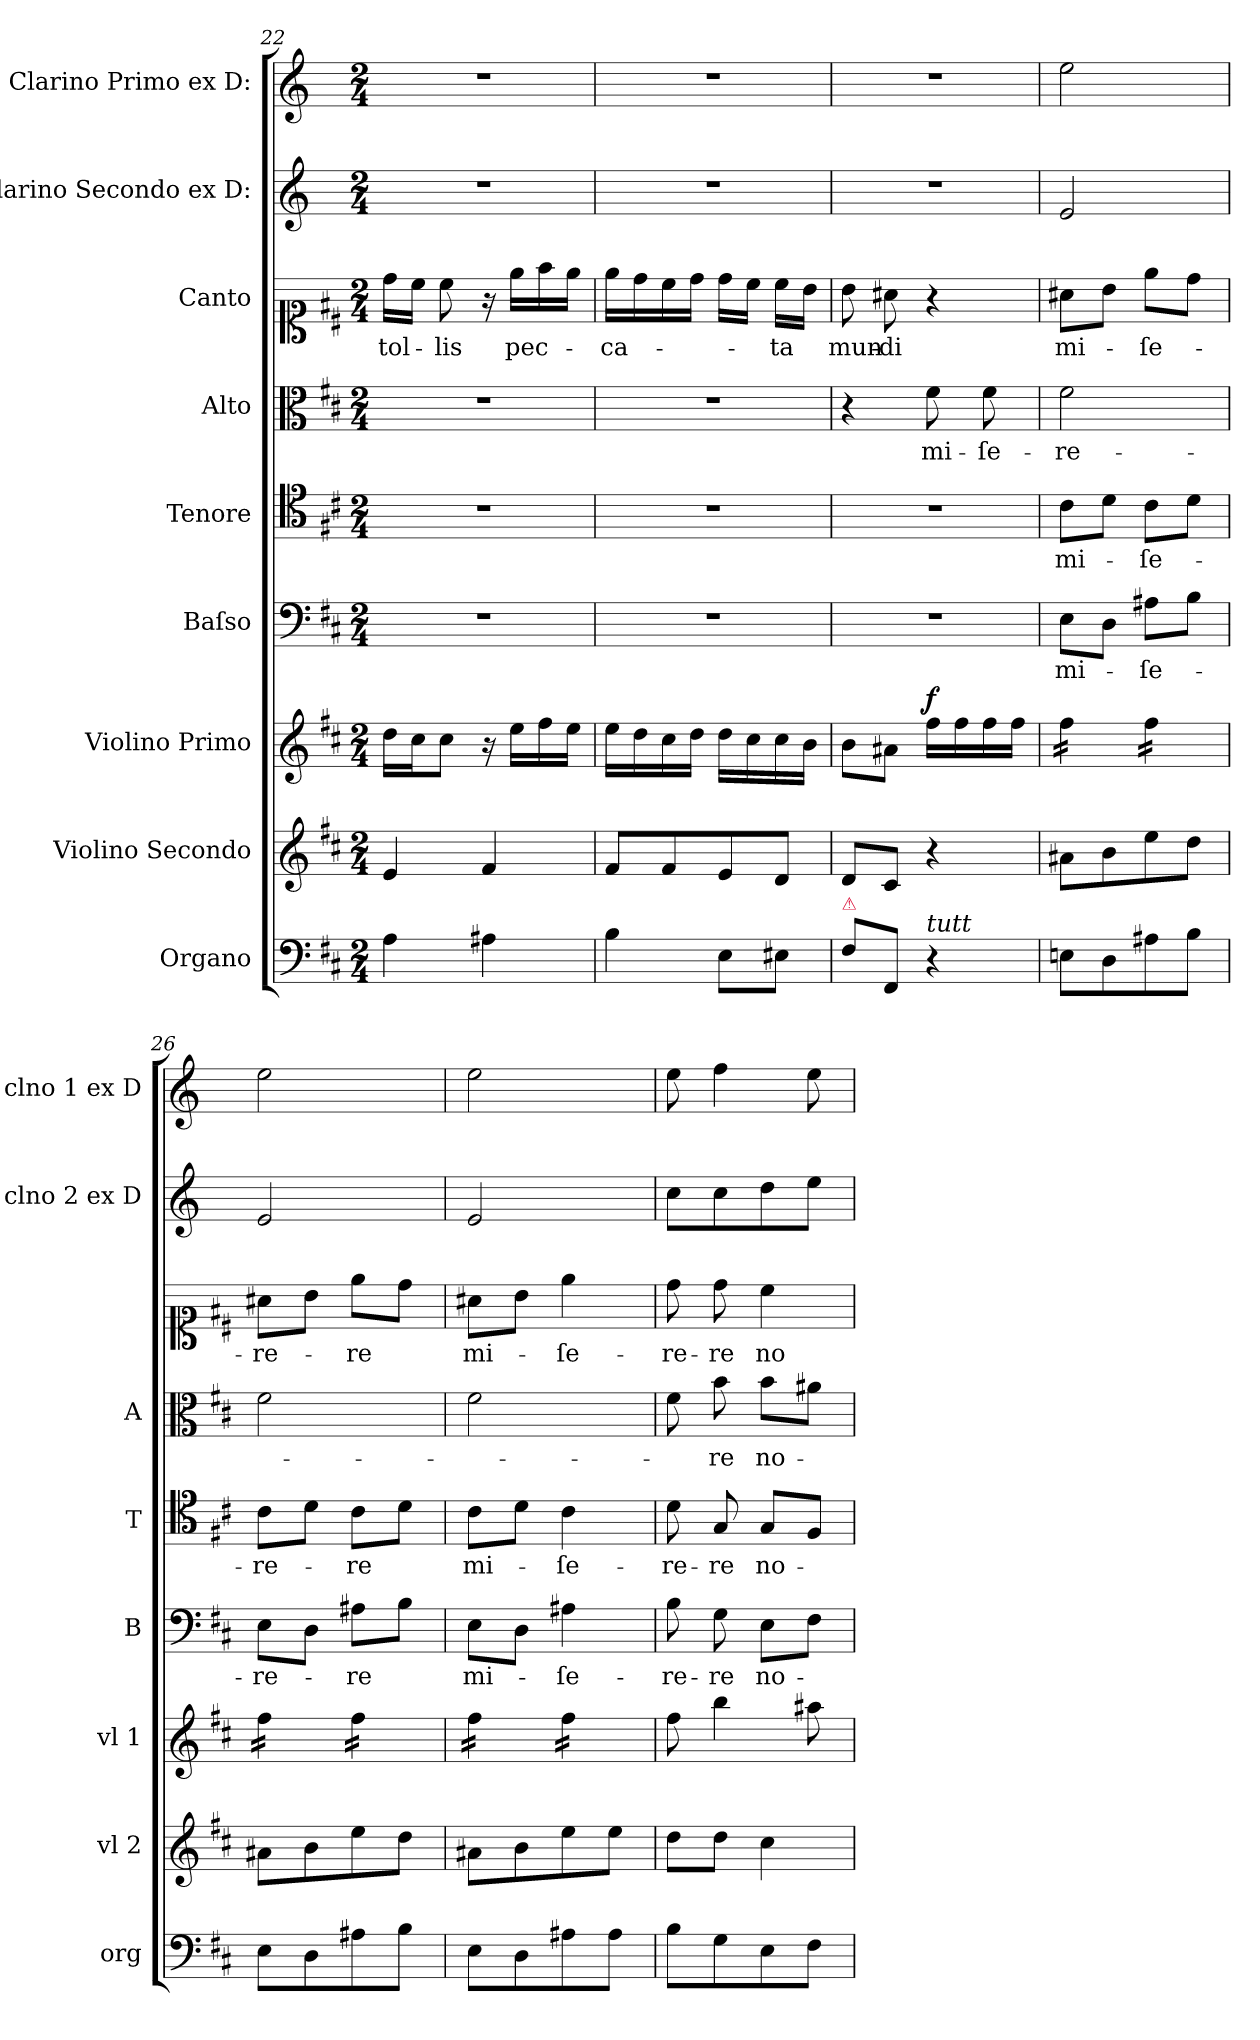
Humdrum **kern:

**kern	**kern	**dynam	**kern	**dynam	**kern	**text	**kern	**text	**kern	**text	**kern	**text	**kern	**kern
*part9	*part8	*part8	*part7	*part7	*part6	*part6	*part5	*part5	*part4	*part4	*part3	*part3	*part2	*part1
*staff9	*staff8	*staff8	*staff7	*staff7	*staff6	*staff6	*staff5	*staff5	*staff4	*staff4	*staff3	*staff3	*staff2	*staff1
*I"Organo	*I"Violino Secondo	*	*I"Violino Primo	*	*I"Baſso	*	*I"Tenore	*	*I"Alto	*	*I"Canto	*	*I"Clarino Secondo ex D:	*I"Clarino Primo ex D:
*I'org	*I'vl 2	*	*I'vl 1	*	*I'B	*	*I'T	*	*I'A	*	*	*	*I'clno 2 ex D	*I'clno 1 ex D
*clefF4	*clefG2	*	*clefG2	*	*clefF4	*	*clefC4	*	*clefC3	*	*clefC1	*	*clefG2	*clefG2
*	*	*	*	*	*	*	*	*	*	*	*	*	*ITrd-1c-2	*ITrd-1c-2
*k[f#c#]	*k[f#c#]	*	*k[f#c#]	*	*k[f#c#]	*	*k[f#c#]	*	*k[f#c#]	*	*k[f#c#]	*	*k[f#c#]	*k[f#c#]
*D:	*D:	*	*D:	*	*D:	*	*D:	*	*D:	*	*D:	*	*D:	*D:
*M2/4	*M2/4	*	*M2/4	*	*M2/4	*	*M2/4	*	*M2/4	*	*M2/4	*	*M2/4	*M2/4
=22	=22	=22	=22	=22	=22	=22	=22	=22	=22	=22	=22	=22	=22	=22
!	!	!	!	!	!	!	!	!	!	!	!	!LO:LY:i	!	!
4A\	4e/	.	16dd\LL	.	2r	.	2r	.	2r	.	16dd\LL	tol-	2r	2r
.	.	.	16cc#\J	.	.	.	.	.	.	.	16cc#\JJ	.	.	.
!	!	!	!	!	!	!	!	!	!	!	!	!LO:LY:i	!	!
.	.	.	8cc#\J	.	.	.	.	.	.	.	8cc#\	-lis	.	.
4A#X\	4f#/	.	16r	.	.	.	.	.	.	.	16r	.	.	.
.	.	.	16ee\LL	.	.	.	.	.	.	.	16ee\LL	pec-	.	.
.	.	.	16ff#\	.	.	.	.	.	.	.	16ff#\	.	.	.
.	.	.	16ee\JJ	.	.	.	.	.	.	.	16ee\JJ	.	.	.
=23	=23	=23	=23	=23	=23	=23	=23	=23	=23	=23	=23	=23	=23	=23
4B\	8f#/L	.	16ee\LL	.	2r	.	2r	.	2r	.	16ee\LL	-ca-	2r	2r
.	.	.	16dd\	.	.	.	.	.	.	.	16dd\	.	.	.
.	8f#/	.	16cc#\	.	.	.	.	.	.	.	16cc#\	.	.	.
.	.	.	16dd\JJ	.	.	.	.	.	.	.	16dd\JJ	.	.	.
8E\L	8e/	.	16dd\LL	.	.	.	.	.	.	.	16dd\LL	.	.	.
.	.	.	16cc#\	.	.	.	.	.	.	.	16cc#\JJ	.	.	.
8E#X\J	8d/J	.	16cc#\	.	.	.	.	.	.	.	16cc#\LL	-ta	.	.
.	.	.	16b\JJ	.	.	.	.	.	.	.	16b\JJ	.	.	.
=24	=24	=24	=24	=24	=24	=24	=24	=24	=24	=24	=24	=24	=24	=24
!LO:TX:a:color=crimson:t=⚠	!	!	!	!	!	!	!	!	!	!	!	!	!	!
8F#\L	8d/L	.	8b\L	.	2r	.	2r	.	4r	.	8b\	mun-	2r	2r
8FF#/J	8c#/J	.	8a#X\J	.	.	.	.	.	.	.	8a#X\	-di	.	.
!LO:TX:a:i:t=tutt	!	!	!	!	!	!	!	!	!	!	!	!	!	!
!	!	!	!	!LO:DY:a	!	!	!	!	!	!	!	!	!	!
4r	4r	.	16ff#\LL	f	.	.	.	.	8f#\	mi-	4r	.	.	.
.	.	.	16ff#\	.	.	.	.	.	.	.	.	.	.	.
.	.	.	16ff#\	.	.	.	.	.	8f#\	-ſe-	.	.	.	.
.	.	.	16ff#\JJ	.	.	.	.	.	.	.	.	.	.	.
=25	=25	=25	=25	=25	=25	=25	=25	=25	=25	=25	=25	=25	=25	=25
!	!	!LO:DY:a	!	!	!	!	!	!	!	!	!	!	!	!
*	*	*	*tremolo	*	*	*	*	*	*	*	*	*	*	*
8En\L	8a#X\L	for&colon;	16ff#\LL	.	8E\L	mi-	8c#\L	mi-	2f#\	-re-	8a#X\L	mi-	2f#/	2ff#\
.	.	.	16ff#\	.	.	.	.	.	.	.	.	.	.	.
8D\	8b\	.	16ff#\	.	8D\J	.	8d\J	.	.	.	8b\J	.	.	.
.	.	.	16ff#\JJ	.	.	.	.	.	.	.	.	.	.	.
8A#X\	8ee\	.	16ff#\LL	.	8A#X\L	-ſe-	8c#\L	-ſe-	.	.	8ee\L	-ſe-	.	.
.	.	.	16ff#\	.	.	.	.	.	.	.	.	.	.	.
8B\J	8dd\J	.	16ff#\	.	8B\J	.	8d\J	.	.	.	8dd\J	.	.	.
.	.	.	16ff#\JJ	.	.	.	.	.	.	.	.	.	.	.
=26	=26	=26	=26	=26	=26	=26	=26	=26	=26	=26	=26	=26	=26	=26
8E\L	8a#X\L	.	16ff#\LL	.	8E\L	-re-	8c#\L	-re-	2f#\	.	8a#X\L	-re-	2f#/	2ff#\
.	.	.	16ff#\	.	.	.	.	.	.	.	.	.	.	.
8D\	8b\	.	16ff#\	.	8D\J	.	8d\J	.	.	.	8b\J	.	.	.
.	.	.	16ff#\JJ	.	.	.	.	.	.	.	.	.	.	.
8A#X\	8ee\	.	16ff#\LL	.	8A#X\L	-re	8c#\L	-re	.	.	8ee\L	-re	.	.
.	.	.	16ff#\	.	.	.	.	.	.	.	.	.	.	.
8B\J	8dd\J	.	16ff#\	.	8B\J	.	8d\J	.	.	.	8dd\J	.	.	.
.	.	.	16ff#\JJ	.	.	.	.	.	.	.	.	.	.	.
=27	=27	=27	=27	=27	=27	=27	=27	=27	=27	=27	=27	=27	=27	=27
!	!	!	!	!	!	!LO:LY:i	!	!LO:LY:i	!	!	!	!LO:LY:i	!	!
8E\L	8a#X\L	.	16ff#\LL	.	8E\L	mi-	8c#\L	mi-	2f#\	.	8a#X\L	mi-	2f#/	2ff#\
.	.	.	16ff#\	.	.	.	.	.	.	.	.	.	.	.
8D\	8b\	.	16ff#\	.	8D\J	.	8d\J	.	.	.	8b\J	.	.	.
.	.	.	16ff#\JJ	.	.	.	.	.	.	.	.	.	.	.
!	!	!	!	!	!	!LO:LY:i	!	!LO:LY:i	!	!	!	!LO:LY:i	!	!
8A#X\	8ee\	.	16ff#\LL	.	4A#X\	-ſe-	4c#\	-ſe-	.	.	4ee\	-ſe-	.	.
.	.	.	16ff#\	.	.	.	.	.	.	.	.	.	.	.
8A#\J	8ee\J	.	16ff#\	.	.	.	.	.	.	.	.	.	.	.
.	.	.	16ff#\JJ	.	.	.	.	.	.	.	.	.	.	.
*	*	*	*Xtremolo	*	*	*	*	*	*	*	*	*	*	*
=28	=28	=28	=28	=28	=28	=28	=28	=28	=28	=28	=28	=28	=28	=28
!	!	!	!	!	!	!LO:LY:i	!	!LO:LY:i	!	!	!	!LO:LY:i	!	!
8B\L	8dd\L	.	8ff#\	.	8B\	-re-	8d\	-re-	8f#\	.	8dd\	-re-	8dd\L	8ff#\
!	!	!	!	!	!	!LO:LY:i	!	!LO:LY:i	!	!	!	!LO:LY:i	!	!
8G\	8dd\J	.	4bb\	.	8G\	-re	8G/	-re	8b\	-re	8dd\	-re	8dd\	4gg\
8E\	4cc#\	.	.	.	8E\L	no-	8G/L	no-	8b\L	no-	4cc#\	no-	8ee\	.
8F#\J	.	.	8aa#X\	.	8F#\J	.	8F#/J	.	8a#X\J	.	.	.	8ff#\J	8ff#\
=	=	=	=	=	=	=	=	=	=	=	=	=	=	=
*-	*-	*-	*-	*-	*-	*-	*-	*-	*-	*-	*-	*-	*-	*-
